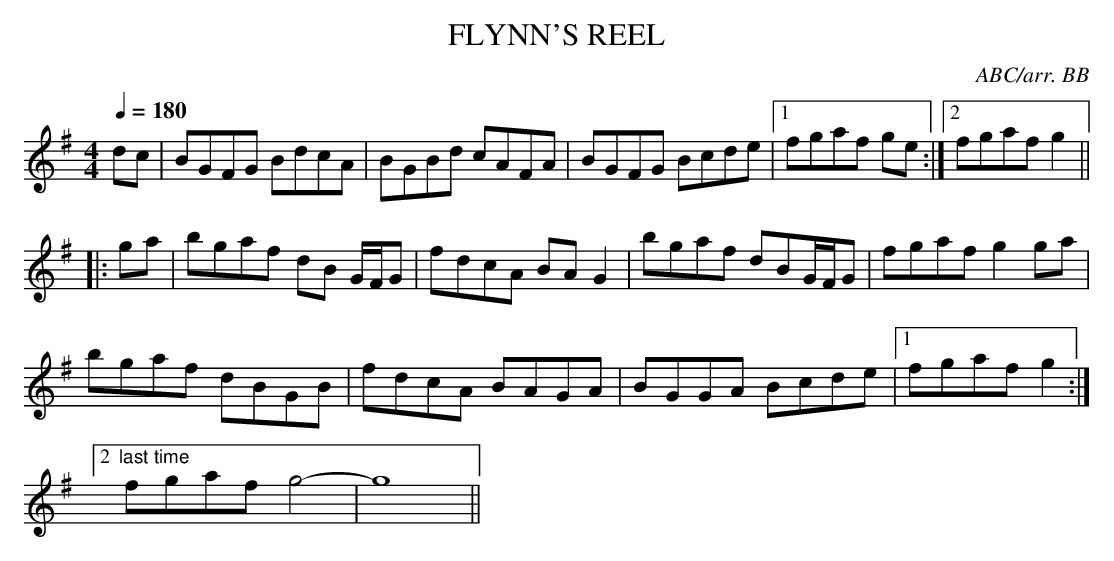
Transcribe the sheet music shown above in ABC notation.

X:1
T:FLYNN'S REEL
C:ABC/arr. BB
Q:1/4=180
L:1/8
M:4/4
K:G
dc|BGFG BdcA|BGBd cAFA|BGFG Bcde|1 fgaf ge :|2 fgaf g2||
|:ga|bgaf dB G/F/G|fdcA BA G2|bgaf dBG/F/G|fgaf g2 ga|
bgaf dBGB|fdcA BAGA|BGGA Bcde|1 fgaf g2 :|[2 "last time"
fgaf g4-|g8||
